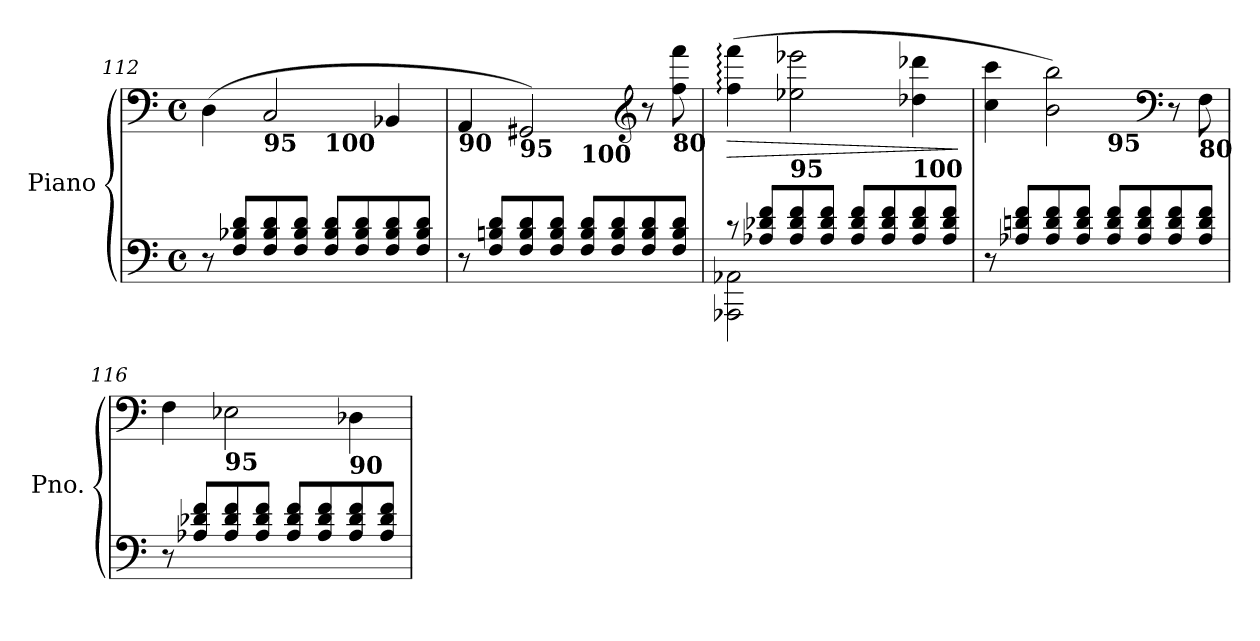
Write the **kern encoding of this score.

**kern	**kern	**dynam
*part1	*part1	*part1
*staff2	*staff1	*staff1/2
*I"Piano	*	*
*I'Pno.	*	*
*clefF4	*clefF4	*
*k[]	*k[]	*
*M4/4	*M4/4	*
*met(c)	*met(c)	*
=112	=112	=112
!	!LO:TX:b:B:t=90	!
*	*^	*
8r	(>4D\	2ryy	.
8F/ 8B-X/ 8d/L	.	.	.
!	!LO:TX:b:B:t=95	!	!
8F/ 8B-/ 8d/	2C/	.	.
8F/ 8B-/ 8d/J	.	.	.
!	!	!LO:TX:b:B:t=100	!
8F/ 8B-/ 8d/L	.	2ryy	.
8F/ 8B-/ 8d/	.	.	.
8F/ 8B-/ 8d/	4BB-X/	.	.
8F/ 8B-/ 8d/J	.	.	.
=113	=113	=113	=113
!	!LO:TX:b:B:t=90	!	!
8r	4AA/	2ryy	.
8F/ 8Bn/ 8d/L	.	.	.
!	!LO:TX:b:B:t=95	!	!
8F/ 8B/ 8d/	2GG#X/)	.	.
8F/ 8B/ 8d/J	.	.	.
!	!	!LO:TX:b:B:t=100	!
8F/ 8B/ 8d/L	.	2ryy	.
8F/ 8B/ 8d/	.	.	.
*	*clefG2	*	*
8F/ 8B/ 8d/	8r	.	.
!	!LO:TX:b:B:t=80	!	!
8F/ 8B/ 8d/J	8ff\ 8fff\	.	.
=114	=114	=114	=114
*^	*	*	*
!	!	!LO:TX:b:B:t=90	!	!
!	!	!	!	!LO:HP:b
*	*	*v	*v	*
8r	2AAA-X\ 2AA-X\	(>4ff\: 4fff\:	>
8A-X/ 8d-X/ 8f/L	.	.	.
!	!	!LO:TX:b:B:t=95	!
8A-/ 8d-/ 8f/	.	2ee-X\ 2eee-X\	.
8A-/ 8d-/ 8f/J	.	.	.
8A-/ 8d-/ 8f/L	2ryy	.	.
8A-/ 8d-/ 8f/	.	.	.
!	!	!LO:TX:b:B:t=100	!
8A-/ 8d-/ 8f/	.	4dd-X\ 4ddd-X\	.
8A-/ 8d-/ 8f/J	.	.	.
*v	*v	*	*
.	.	]
!!LO:LB:g=z
=115	=115	=115
*	*^	*
8r	4cc\ 4ccc\	2ryy	.
8A-X/ 8dn/ 8f/L	.	.	.
8A-/ 8d/ 8f/	2b\ 2bb\)	.	.
8A-/ 8d/ 8f/J	.	.	.
!	!	!LO:TX:b:B:t=95	!
8A-/ 8d/ 8f/L	.	2ryy	.
8A-/ 8d/ 8f/	.	.	.
*	*clefF4	*	*
8A-/ 8d/ 8f/	8r	.	.
!	!LO:TX:b:B:t=80	!	!
8A-/ 8d/ 8f/J	8F\	.	.
=116	=116	=116	=116
!	!LO:TX:b:B:t=90	!	!
*	*v	*v	*
8r	4F\	.
8A-X/ 8d-X/ 8f/L	.	.
!	!LO:TX:b:B:t=95	!
8A-/ 8d-/ 8f/	2E-X\	.
8A-/ 8d-/ 8f/J	.	.
8A-/ 8d-/ 8f/L	.	.
8A-/ 8d-/ 8f/	.	.
!	!LO:TX:b:B:t=90	!
8A-/ 8d-/ 8f/	4D-X\	.
8A-/ 8d-/ 8f/J	.	.
=	=	=
*-	*-	*-
